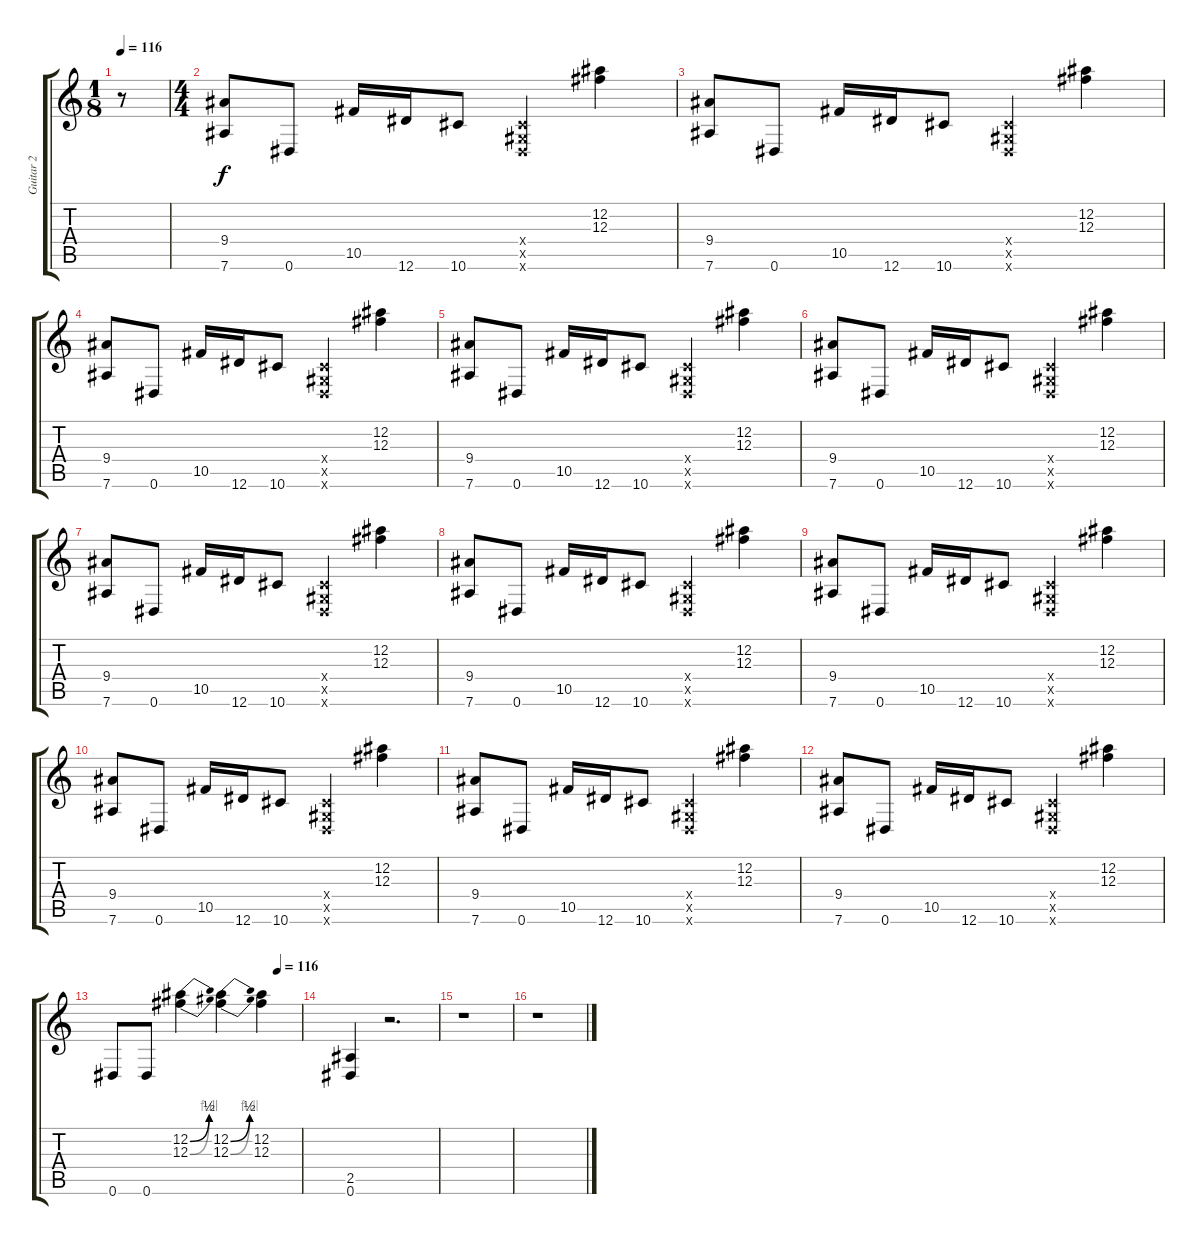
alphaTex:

\track ("Guitar 2" "Guitar 2") {instrument distortionguitar}
\staff {score tabs}
\tuning (Eb4 Bb3 Gb3 Db3 Ab2 Eb2) {hide}
\ts (1 8)
\tempo 116
\tempo 100
\tempo 116
\clef g2
\ks c
r.8{dy f volume 0 instrument distortionguitar} |
\ts (4 4)
(9.4 7.6).8{volume 5} 0.6.8 10.5.16 12.6.16 10.6.8 (0.4{x} 0.5{x} 0.6{x}).4 (12.2 12.3).4 |
(9.4 7.6).8 0.6.8 10.5.16 12.6.16 10.6.8 (0.4{x} 0.5{x} 0.6{x}).4 (12.2 12.3).4 |
(9.4 7.6).8{volume 10} 0.6.8 10.5.16 12.6.16 10.6.8 (0.4{x} 0.5{x} 0.6{x}).4 (12.2 12.3).4 |
(9.4 7.6).8 0.6.8 10.5.16 12.6.16 10.6.8 (0.4{x} 0.5{x} 0.6{x}).4 (12.2 12.3).4 |
(9.4 7.6).8{volume 13} 0.6.8 10.5.16 12.6.16 10.6.8 (0.4{x} 0.5{x} 0.6{x}).4 (12.2 12.3).4 |
(9.4 7.6).8 0.6.8 10.5.16 12.6.16 10.6.8 (0.4{x} 0.5{x} 0.6{x}).4 (12.2 12.3).4 |
(9.4 7.6).8{volume 16} 0.6.8 10.5.16 12.6.16 10.6.8 (0.4{x} 0.5{x} 0.6{x}).4 (12.2 12.3).4 |
(9.4 7.6).8 0.6.8 10.5.16 12.6.16 10.6.8 (0.4{x} 0.5{x} 0.6{x}).4 (12.2 12.3).4 |
(9.4 7.6).8 0.6.8 10.5.16 12.6.16 10.6.8 (0.4{x} 0.5{x} 0.6{x}).4 (12.2 12.3).4 |
(9.4 7.6).8 0.6.8 10.5.16 12.6.16 10.6.8 (0.4{x} 0.5{x} 0.6{x}).4 (12.2 12.3).4 |
(9.4 7.6).8 0.6.8 10.5.16 12.6.16 10.6.8 (0.4{x} 0.5{x} 0.6{x}).4 (12.2 12.3).4 |
\tempo (116 0.875)
0.6.8 0.6.8 (12.2{be (bend 0 0 60 2)} 12.3{be (bend 0 0 60 4)}).4 (12.2{be (bend 0 0 60 2)} 12.3{be (bend 0 0 60 4)}).4 (12.2 12.3).4 |
(2.5 0.6).4 r.2{d} |
r.1 |
r.1
